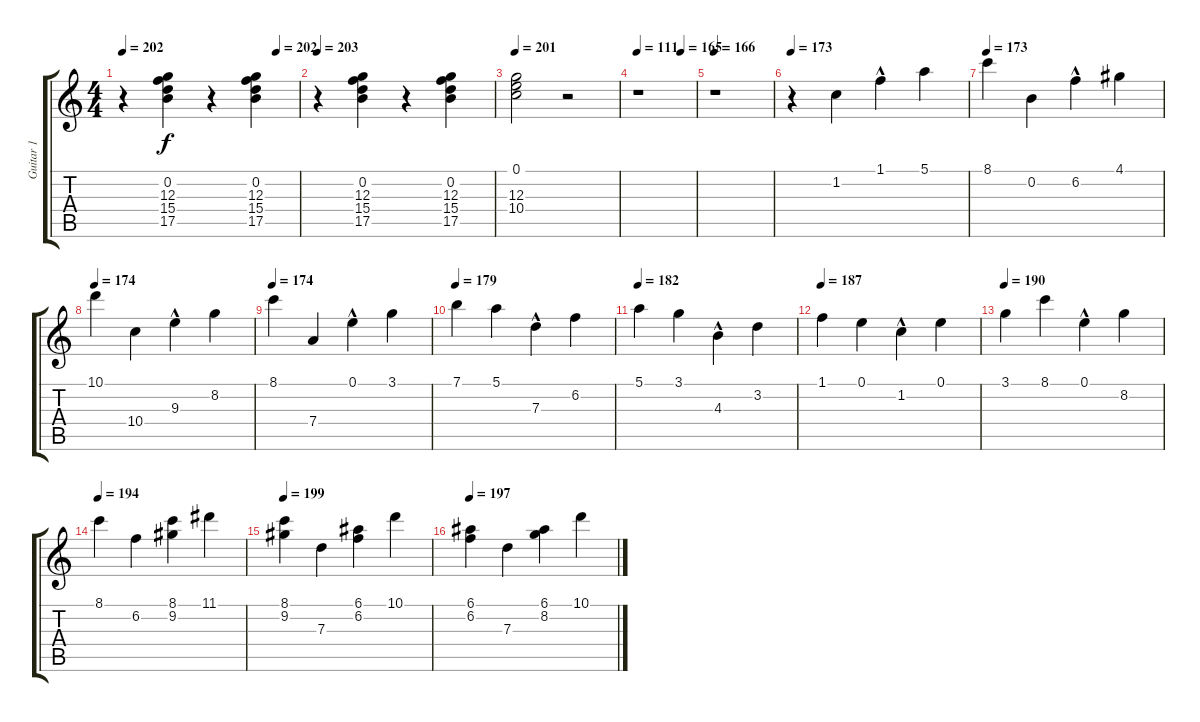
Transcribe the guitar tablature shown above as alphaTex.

\track ("Guitar 1" "Guitar 1") {instrument electricguitarjazz}
\staff {score tabs}
\tuning (E4 B3 G3 D3 A2 E2) {hide}
\ts (4 4)
\tempo 202
\tempo (202 0.875)
\clef g2
\ks c
r.4{dy f} (0.2 12.3 15.4 17.5).4 r.4 (0.2 12.3 15.4 17.5).4 |
\tempo 203
r.4 (0.2 12.3 15.4 17.5).4 r.4 (0.2 12.3 15.4 17.5).4 |
\tempo 201
(0.1 12.3 10.4).2 r.2 |
\tempo 111
\tempo (165 0.75)
r.1 |
\tempo 166
r.1 |
\tempo 173
r.4 1.2.4 1.1{hac}.4 5.1.4 |
\tempo 173
8.1.4 0.2.4 6.2{hac}.4 4.1.4 |
\tempo 174
10.1.4 10.4.4 9.3{hac}.4 8.2.4 |
\tempo 174
8.1.4 7.4.4 0.1{hac}.4 3.1.4 |
\tempo 179
7.1.4 5.1.4 7.3{hac}.4 6.2.4 |
\tempo 182
5.1.4 3.1.4 4.3{hac}.4 3.2.4 |
\tempo 187
1.1.4 0.1.4 1.2{hac}.4 0.1.4 |
\tempo 190
3.1.4 8.1.4 0.1{hac}.4 8.2.4 |
\tempo 194
8.1.4 6.2.4 (8.1 9.2).4 11.1.4 |
\tempo 199
(8.1 9.2).4 7.3.4 (6.1 6.2).4 10.1.4 |
\tempo 197
(6.1 6.2).4 7.3.4 (6.1 8.2).4 10.1.4
